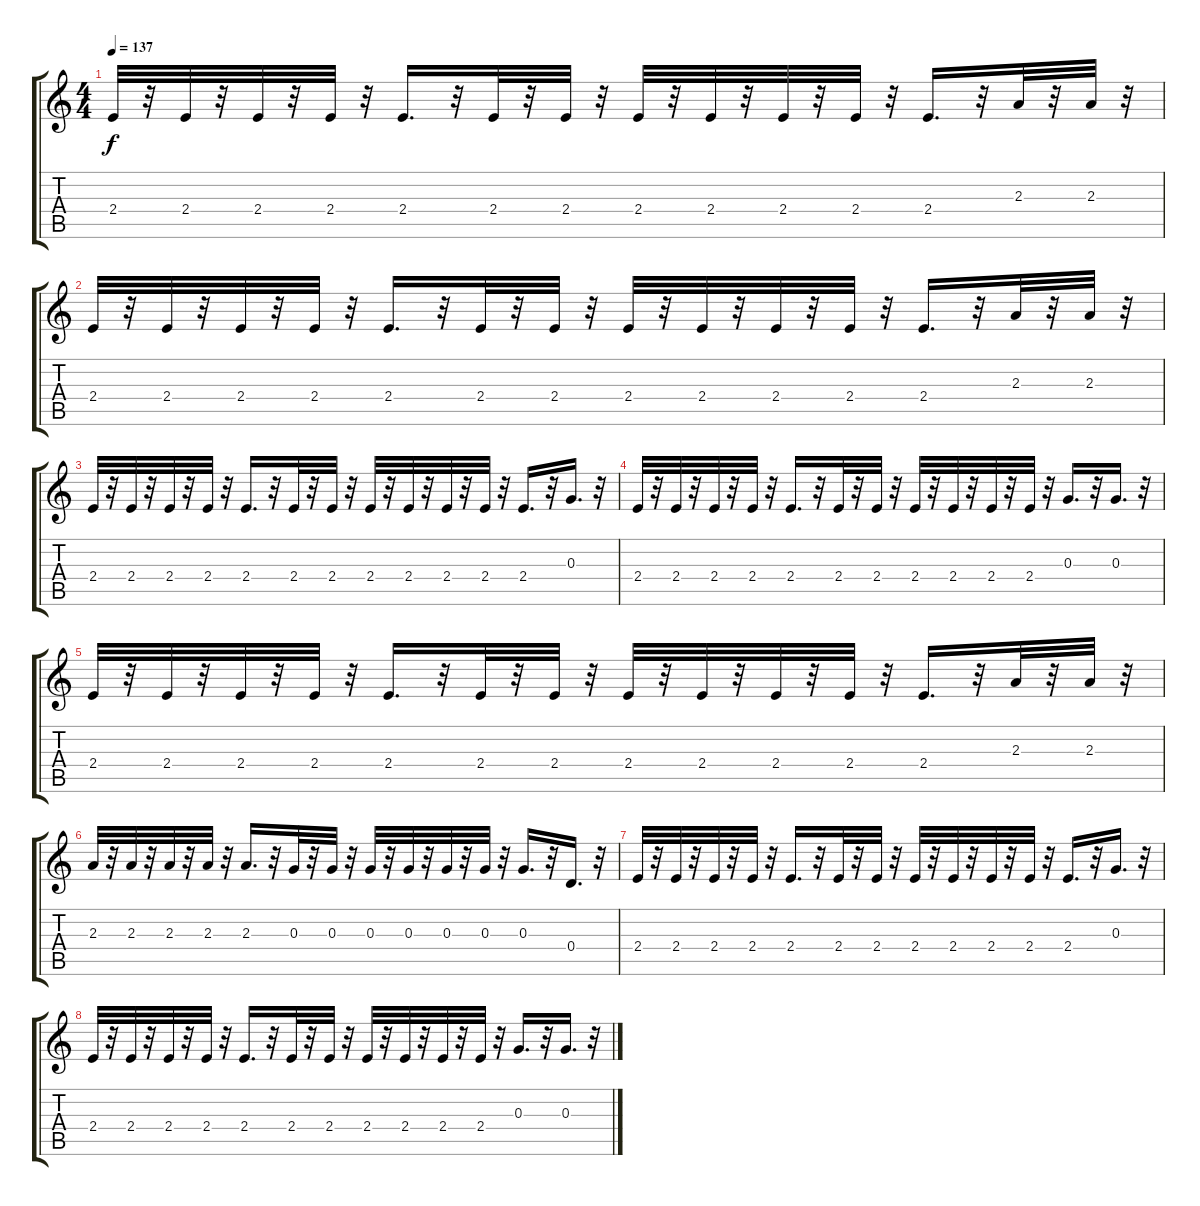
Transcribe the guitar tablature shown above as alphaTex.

\track "" {instrument contrabass}
\staff {score tabs}
\tuning (E4 B3 G3 D3 A2 E2) {hide}
\ts (4 4)
\tempo 137
\clef g2
\ks c
2.4.32{dy f} r.32 2.4.32 r.32 2.4.32 r.32 2.4.32 r.32 2.4.16{d} r.32 2.4.32 r.32 2.4.32 r.32 2.4.32 r.32 2.4.32 r.32 2.4.32 r.32 2.4.32 r.32 2.4.16{d} r.32 2.3.32 r.32 2.3.32 r.32 |
2.4.32 r.32 2.4.32 r.32 2.4.32 r.32 2.4.32 r.32 2.4.16{d} r.32 2.4.32 r.32 2.4.32 r.32 2.4.32 r.32 2.4.32 r.32 2.4.32 r.32 2.4.32 r.32 2.4.16{d} r.32 2.3.32 r.32 2.3.32 r.32 |
2.4.32 r.32 2.4.32 r.32 2.4.32 r.32 2.4.32 r.32 2.4.16{d} r.32 2.4.32 r.32 2.4.32 r.32 2.4.32 r.32 2.4.32 r.32 2.4.32 r.32 2.4.32 r.32 2.4.16{d} r.32 0.3.16{d} r.32 |
2.4.32 r.32 2.4.32 r.32 2.4.32 r.32 2.4.32 r.32 2.4.16{d} r.32 2.4.32 r.32 2.4.32 r.32 2.4.32 r.32 2.4.32 r.32 2.4.32 r.32 2.4.32 r.32 0.3.16{d} r.32 0.3.16{d} r.32 |
2.4.32 r.32 2.4.32 r.32 2.4.32 r.32 2.4.32 r.32 2.4.16{d} r.32 2.4.32 r.32 2.4.32 r.32 2.4.32 r.32 2.4.32 r.32 2.4.32 r.32 2.4.32 r.32 2.4.16{d} r.32 2.3.32 r.32 2.3.32 r.32 |
2.3.32 r.32 2.3.32 r.32 2.3.32 r.32 2.3.32 r.32 2.3.16{d} r.32 0.3.32 r.32 0.3.32 r.32 0.3.32 r.32 0.3.32 r.32 0.3.32 r.32 0.3.32 r.32 0.3.16{d} r.32 0.4.16{d} r.32 |
2.4.32 r.32 2.4.32 r.32 2.4.32 r.32 2.4.32 r.32 2.4.16{d} r.32 2.4.32 r.32 2.4.32 r.32 2.4.32 r.32 2.4.32 r.32 2.4.32 r.32 2.4.32 r.32 2.4.16{d} r.32 0.3.16{d} r.32 |
2.4.32 r.32 2.4.32 r.32 2.4.32 r.32 2.4.32 r.32 2.4.16{d} r.32 2.4.32 r.32 2.4.32 r.32 2.4.32 r.32 2.4.32 r.32 2.4.32 r.32 2.4.32 r.32 0.3.16{d} r.32 0.3.16{d} r.32
